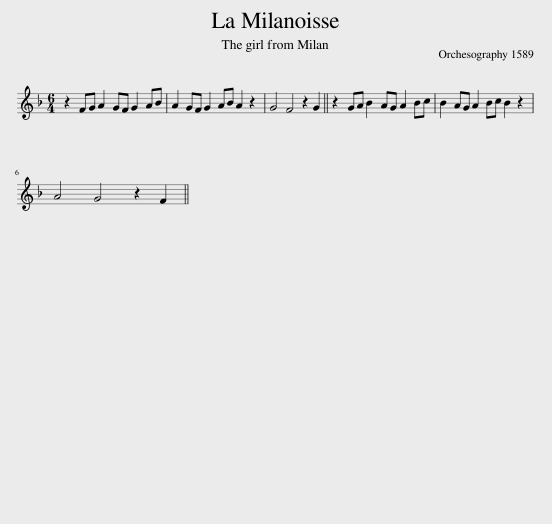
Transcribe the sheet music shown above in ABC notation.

X:1
L:1/8
M:6/4
I:linebreak $
K:F
V:1 treble
V:1
 z2 FG A2 GF G2 AB | A2 GF G2 AB A2 z2 | G4 F4 z2 G2 || z2 GA B2 AG A2 Bc | B2 AG A2 Bc B2 z2 |$ %5
 A4 G4 z2 F2 || %6
